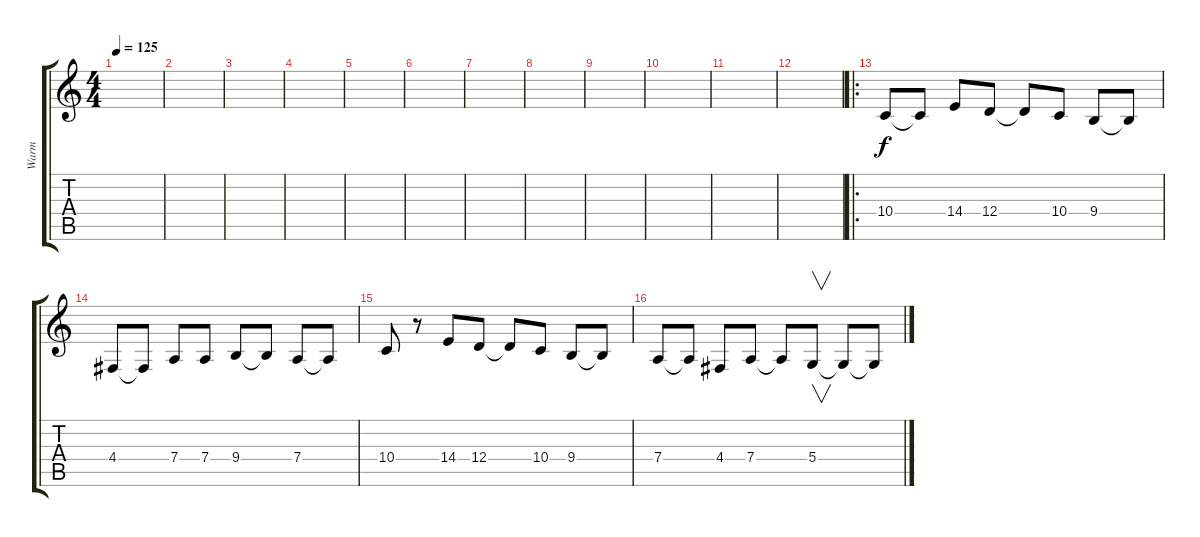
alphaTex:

\track ("Warm" "Warm") {instrument pad2warm}
\staff {score tabs}
\tuning (E4 B3 G3 D3 A2 E2) {hide}
\ts (4 4)
\tempo 125
\clef g2
\ks c
|
|
|
|
|
|
|
|
|
|
|
|
\ro
10.4.8 10.4{t}.8 14.4.8 12.4.8 12.4{t}.8 10.4.8 9.4.8 9.4{t}.8 |
4.4.8 4.4{t}.8 7.4.8 7.4.8 9.4.8 9.4{t}.8 7.4.8 7.4{t}.8 |
10.4.8 r.8 14.4.8 12.4.8 12.4{t}.8 10.4.8 9.4.8 9.4{t}.8 |
7.4.8 7.4{t}.8 4.4.8 7.4.8 7.4{t}.8 5.4.8{v} 5.4{t}.8 5.4{t}.8
